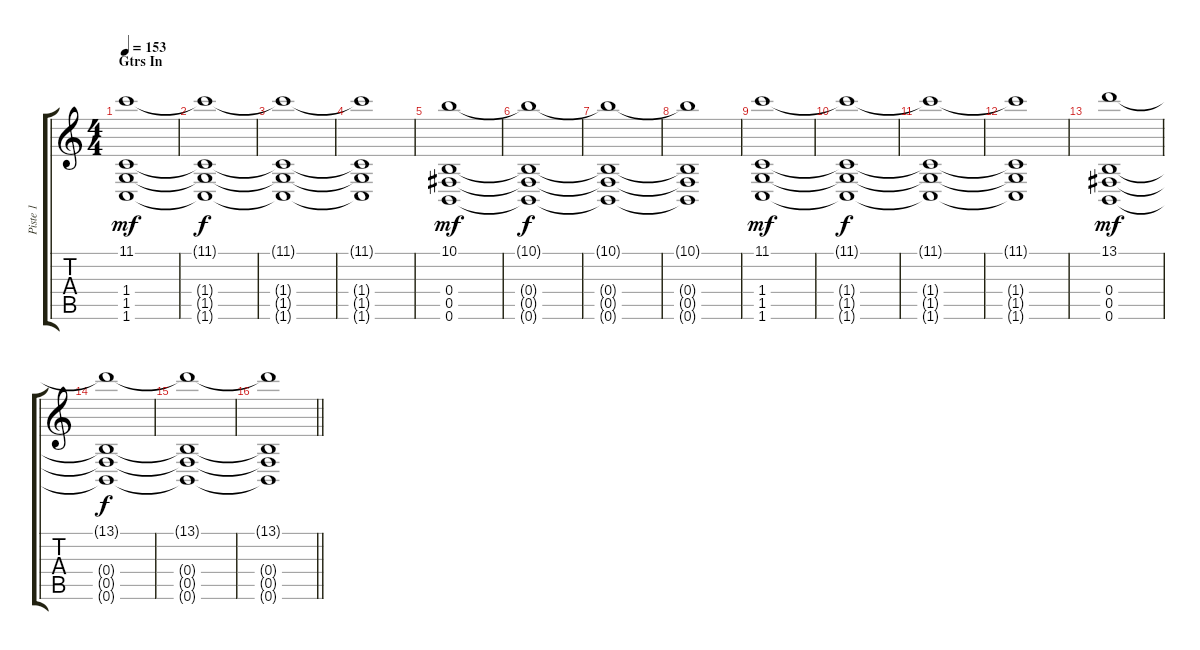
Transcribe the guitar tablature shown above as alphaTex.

\track ("Piste 1" "Piste 1") {instrument distortionguitar}
\staff {score tabs}
\tuning (Db4 Ab3 E3 B2 Gb2 B1) {hide}
\ts (4 4)
\section ("" "Gtrs In")
\tempo 153
\clef g2
\ks c
(11.1 1.4 1.5 1.6).1{dy mf volume 13 instrument distortionguitar} |
(11.1{t} 1.4{t} 1.5{t} 1.6{t}).1{dy f} |
(11.1{t} 1.4{t} 1.5{t} 1.6{t}).1 |
(11.1{t} 1.4{t} 1.5{t} 1.6{t}).1 |
(10.1 0.4 0.5 0.6).1{dy mf} |
(10.1{t} 0.4{t} 0.5{t} 0.6{t}).1{dy f} |
(10.1{t} 0.4{t} 0.5{t} 0.6{t}).1 |
(10.1{t} 0.4{t} 0.5{t} 0.6{t}).1 |
(11.1 1.4 1.5 1.6).1{dy mf} |
(11.1{t} 1.4{t} 1.5{t} 1.6{t}).1{dy f} |
(11.1{t} 1.4{t} 1.5{t} 1.6{t}).1 |
(11.1{t} 1.4{t} 1.5{t} 1.6{t}).1 |
(13.1 0.4 0.5 0.6).1{dy mf} |
(13.1{t} 0.4{t} 0.5{t} 0.6{t}).1{dy f} |
(13.1{t} 0.4{t} 0.5{t} 0.6{t}).1 |
\barLineRight lightlight
(13.1{t} 0.4{t} 0.5{t} 0.6{t}).1
